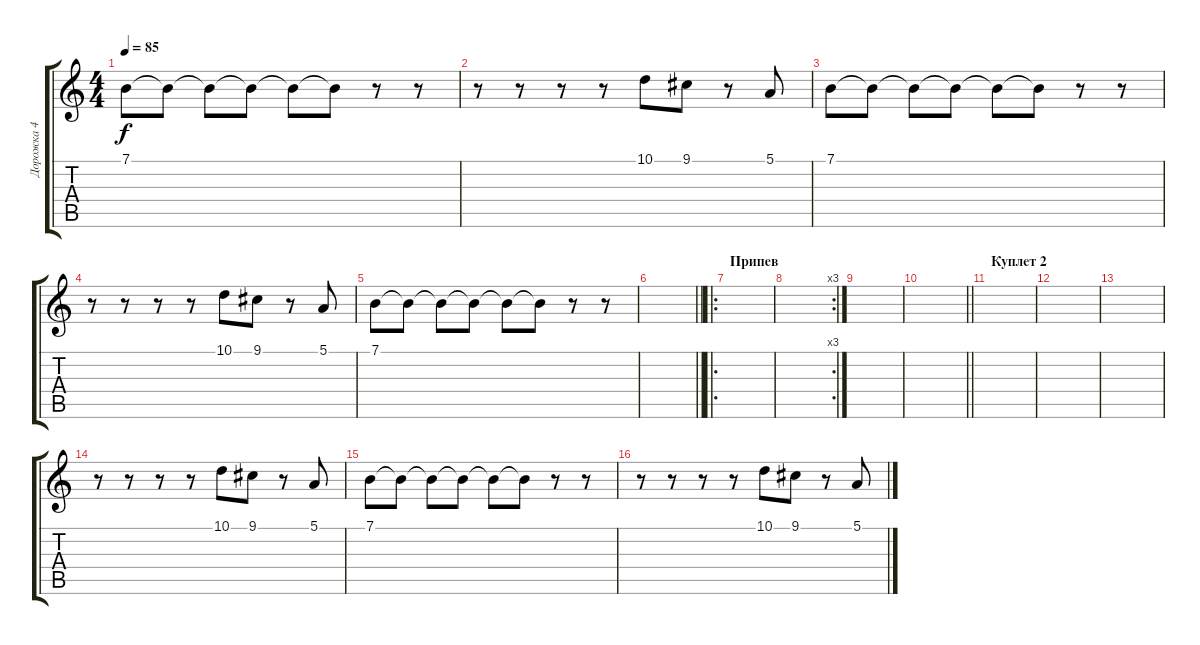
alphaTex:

\track ("Дорожка 4" "Дорожка 4") {instrument fx7echoes}
\staff {score tabs}
\tuning (E4 B3 G3 D3 A2 E2) {hide}
\ts (4 4)
\tempo 85
\clef g2
\ks c
7.1.8{dy f} 7.1{t}.8 7.1{t}.8 7.1{t}.8 7.1{t}.8 7.1{t}.8 r.8 r.8 |
r.8 r.8 r.8 r.8 10.1.8 9.1.8 r.8 5.1.8 |
7.1.8 7.1{t}.8 7.1{t}.8 7.1{t}.8 7.1{t}.8 7.1{t}.8 r.8 r.8 |
r.8 r.8 r.8 r.8 10.1.8 9.1.8 r.8 5.1.8 |
7.1.8 7.1{t}.8 7.1{t}.8 7.1{t}.8 7.1{t}.8 7.1{t}.8 r.8 r.8 |
\barLineRight lightlight
|
\ro
\section ("" "Припев")
|
\rc 3
|
|
\barLineRight lightlight
|
\section ("" "Куплет 2")
|
|
|
r.8 r.8 r.8 r.8 10.1.8 9.1.8 r.8 5.1.8 |
7.1.8 7.1{t}.8 7.1{t}.8 7.1{t}.8 7.1{t}.8 7.1{t}.8 r.8 r.8 |
r.8 r.8 r.8 r.8 10.1.8 9.1.8 r.8 5.1.8
